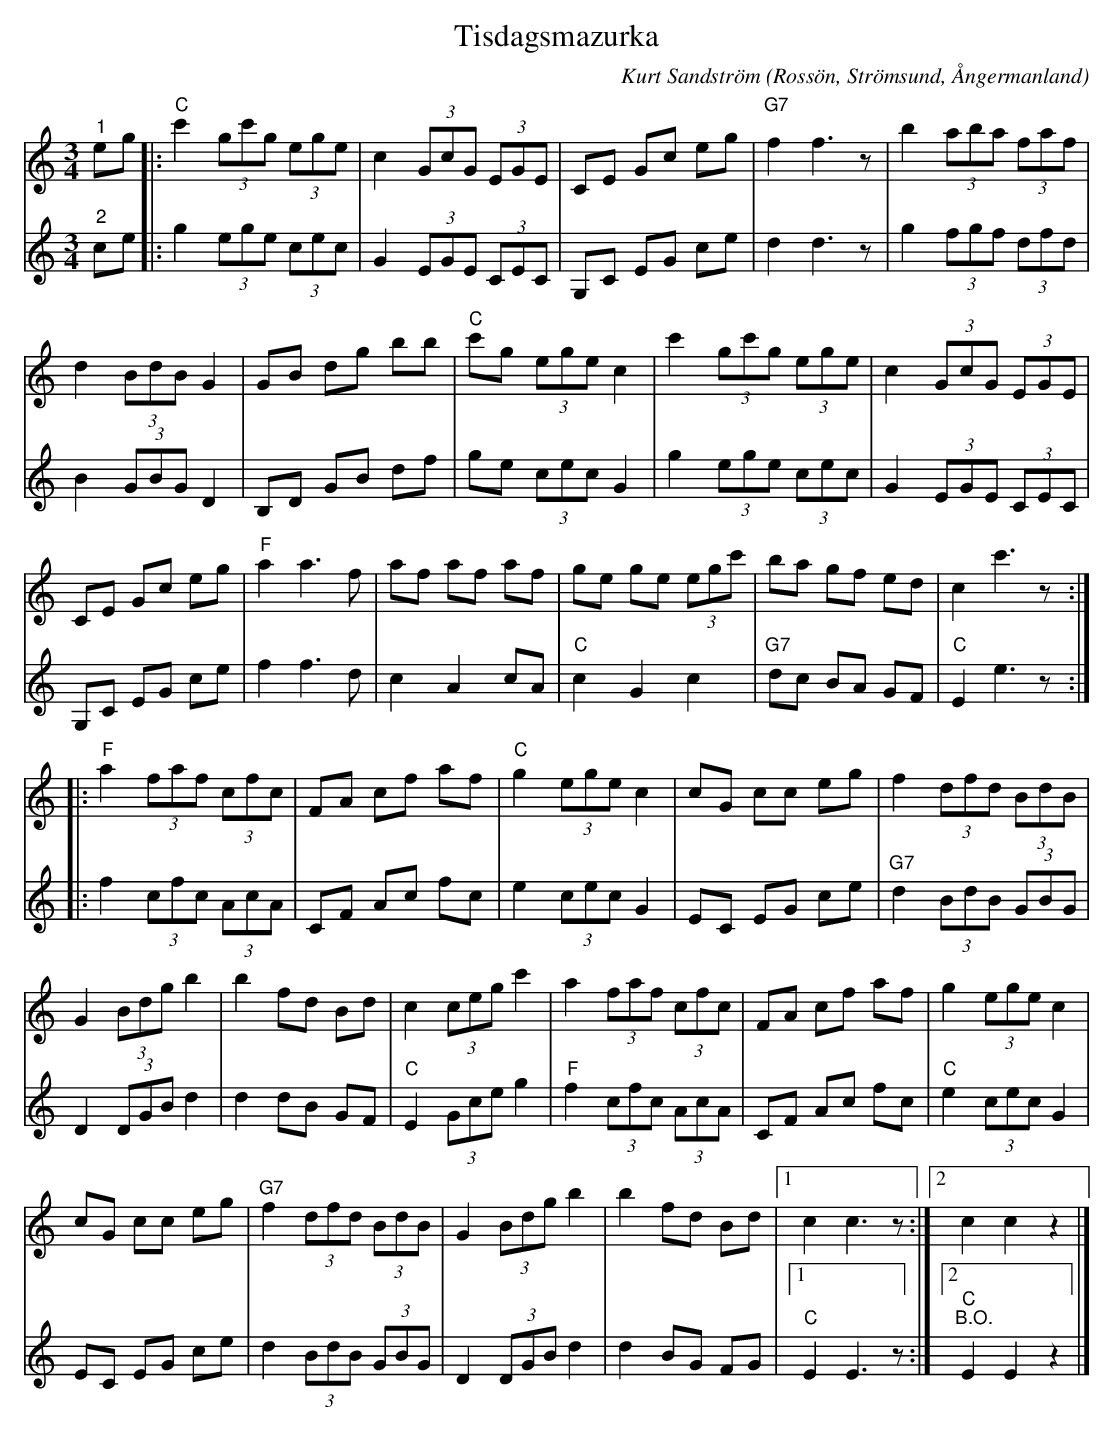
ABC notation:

X:1
T:Tisdagsmazurka
C:Kurt Sandström
O:Rossön, Strömsund, Ångermanland
L:1/8
M:3/4
K:C
V:1
"^1" eg |:"C" c'2 (3gc'g (3ege | c2 (3GcG (3EGE | CE Gc eg |"G7" f2 f3 z | b2 (3aba (3faf |
d2 (3BdB G2 | GB dg bb |"C" c'g (3ege c2 | c'2 (3gc'g (3ege | c2 (3GcG (3EGE |
CE Gc eg | "F" a2 a3 f | af af af | ge ge (3egc' | ba gf ed | c2 c'3 z ::
"F" a2 (3faf (3cfc | FA cf af | "C" g2 (3ege c2 | cG cc eg | f2 (3dfd (3BdB |
G2 (3Bdg b2 | b2 fd Bd | c2 (3ceg c'2 | a2 (3faf (3cfc | FA cf af | g2 (3ege c2 |
cG cc eg |"G7" f2 (3dfd (3BdB | G2 (3Bdg b2 | b2 fd Bd |1 c2 c3 z :|2 c2 c2 z2 |]
V:2
"^2" ce |: g2 (3ege (3cec | G2 (3EGE (3CEC | G,C EG ce | d2 d3 z | g2 (3fgf (3dfd |
B2 (3GBG D2 | B,D GB df | ge (3cec G2 | g2 (3ege (3cec | G2 (3EGE (3CEC |
G,C EG ce | f2 f3 d | c2 A2 cA | "C" c2 G2 c2 |"G7" dc BA GF |"C" E2 e3 z ::
f2 (3cfc (3AcA | CF Ac fc | e2 (3cec G2 | EC EG ce | "G7" d2 (3BdB (3GBG | D2 (3DGB d2 |
d2 dB GF |"C" E2 (3Gce g2 |"F" f2 (3cfc (3AcA | CF Ac fc | "C" e2 (3cec G2 |
EC EG ce | d2 (3BdB (3GBG | D2 (3DGB d2 | d2 BG FG |1"C" E2 E3 z :|2 "C" "^B.O." E2 E2 z2 |]
